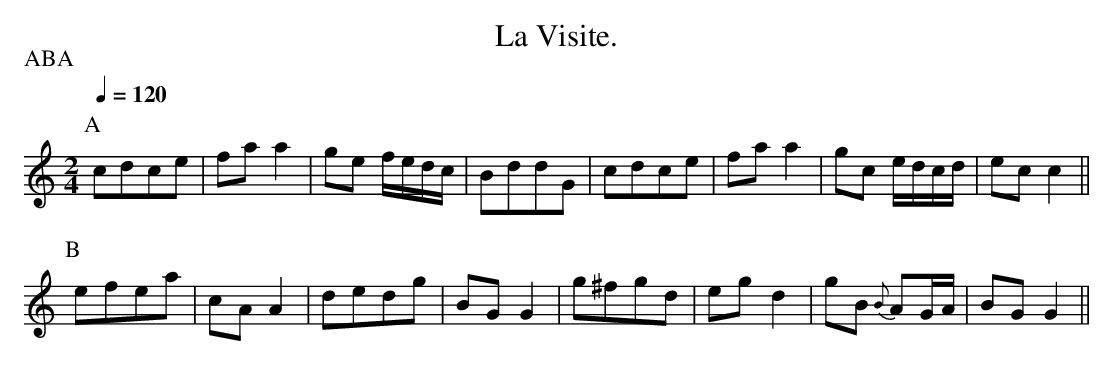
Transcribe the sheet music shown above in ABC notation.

X:1
T:La Visite.
M:2/4
L:1/8
Q:1/4=120
P:ABA
K:C
P:A
cdce|fa a2|ge f/e/d/c/|BddG|cdce|fa a2|gc    e/d/c/d/|ec c2||
P:B
efea|cA A2|dedg      |BGG2|g^fgd|eg d2|gB {B}AG/A/|BG G2||
